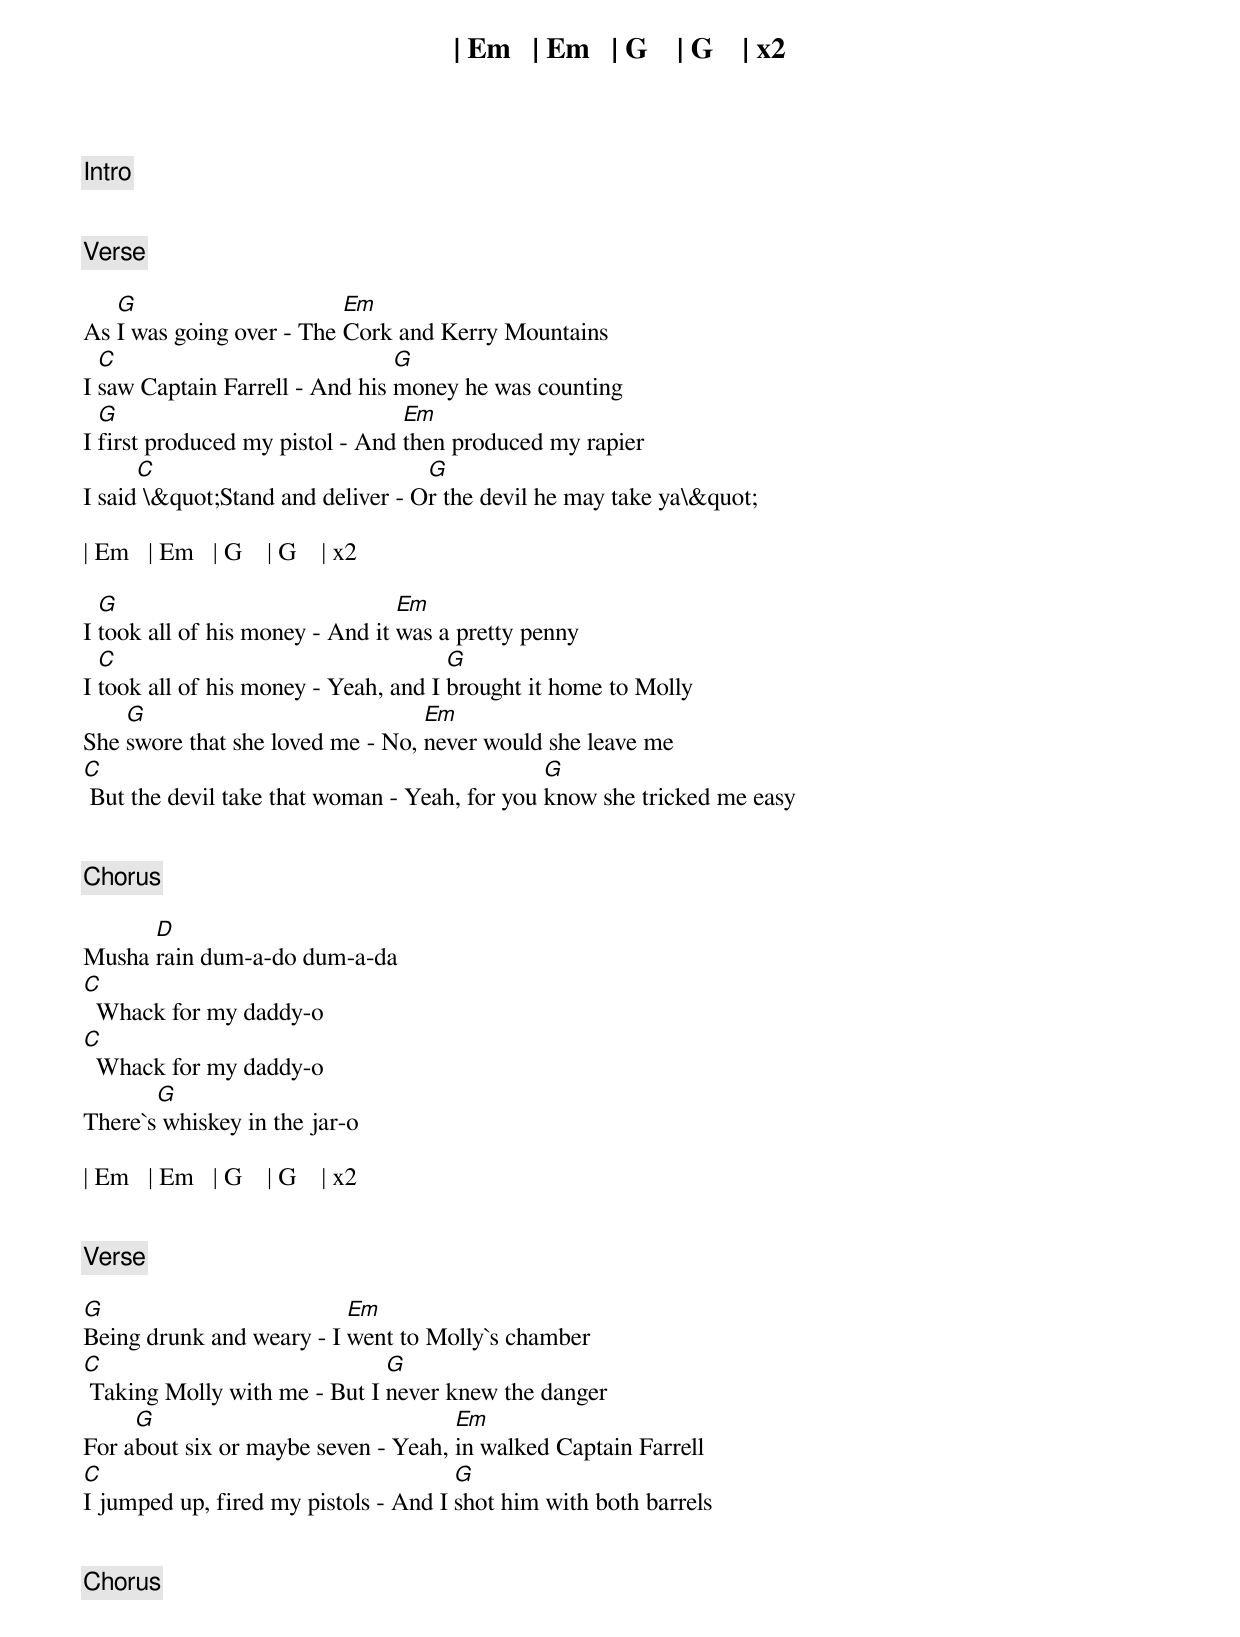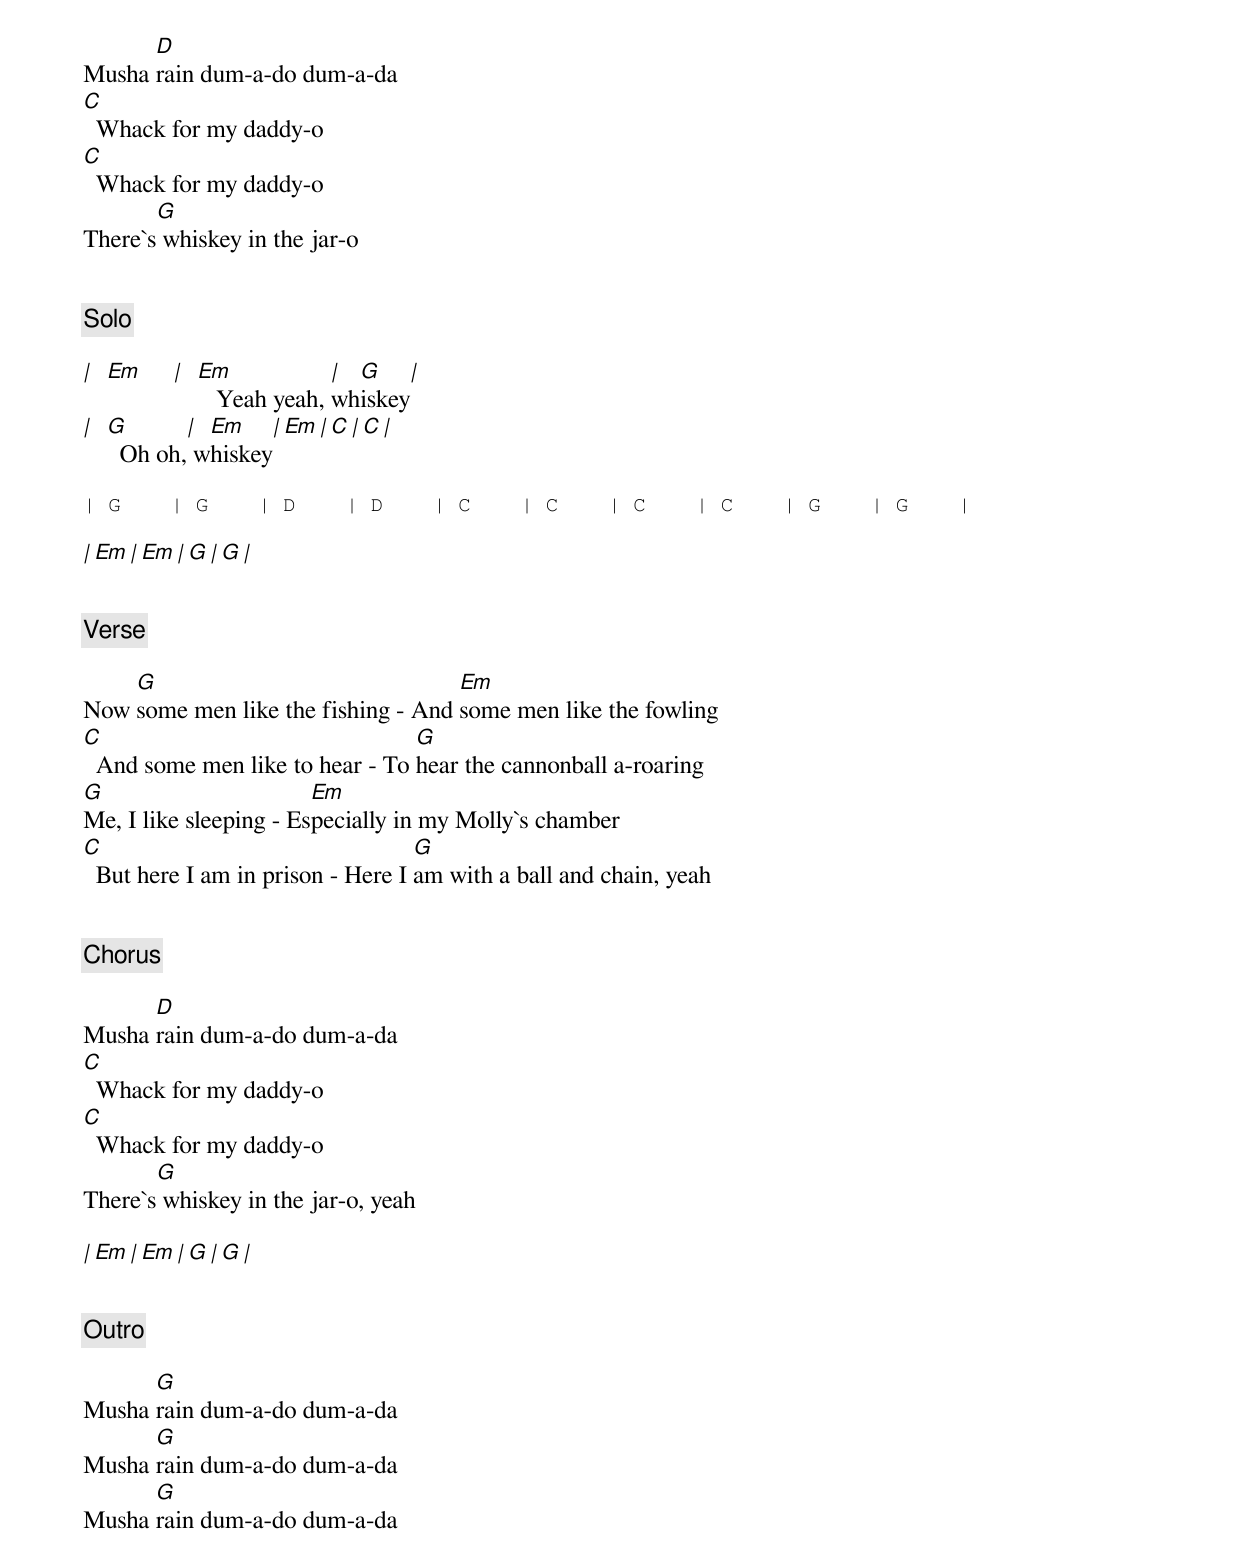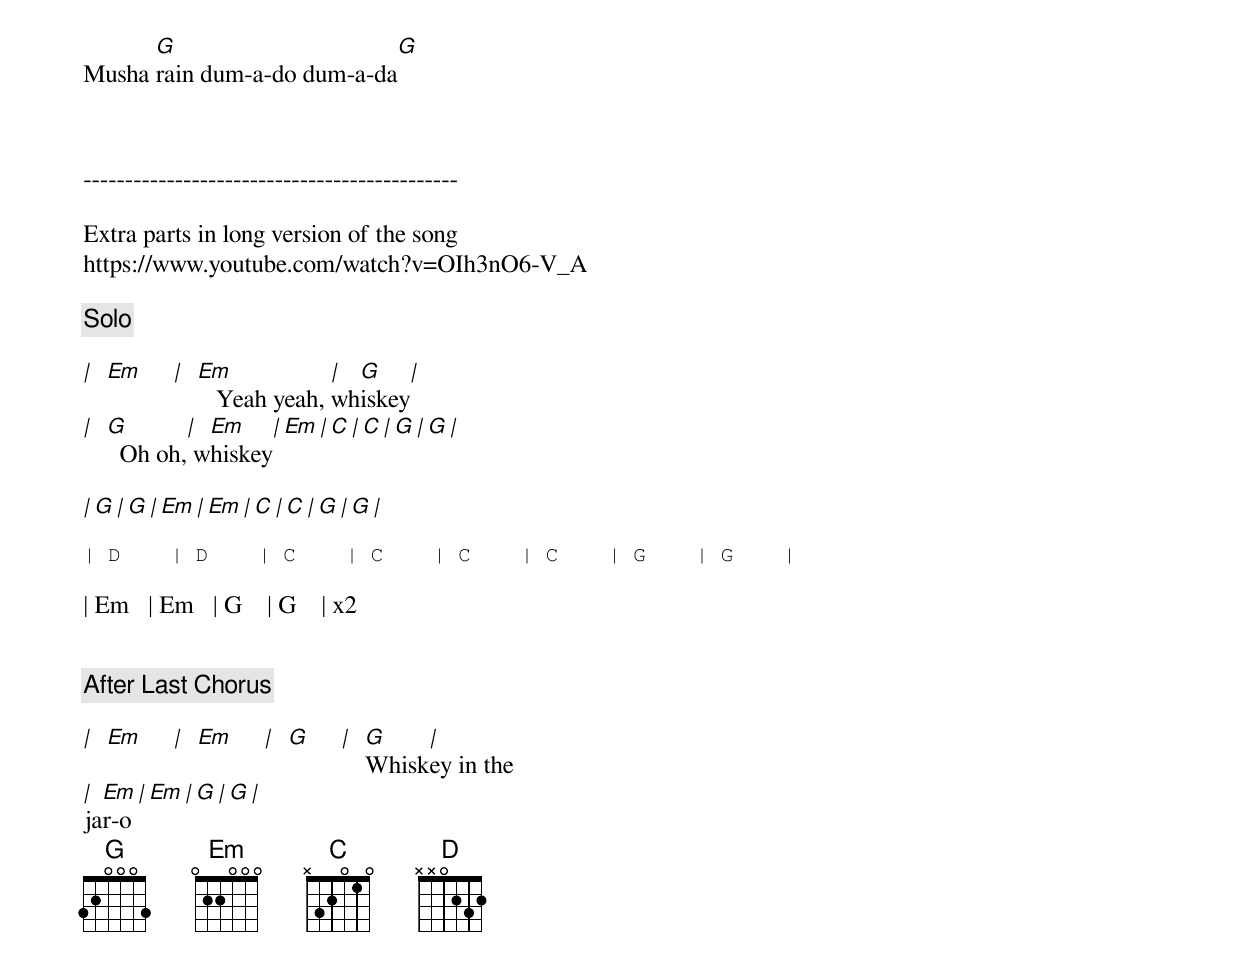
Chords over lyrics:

[Intro]

| Em   | Em   | G    | G    | x2


[Verse]

   G                      Em
As I was going over - The Cork and Kerry Mountains
  C                             G
I saw Captain Farrell - And his money he was counting
  G                              Em
I first produced my pistol - And then produced my rapier
      C                            G
I said \&quot;Stand and deliver - Or the devil he may take ya\&quot;

| Em   | Em   | G    | G    | x2

  G                              Em
I took all of his money - And it was a pretty penny
  C                                   G
I took all of his money - Yeah, and I brought it home to Molly
    G                             Em
She swore that she loved me - No, never would she leave me
C                                              G
 But the devil take that woman - Yeah, for you know she tricked me easy


[Chorus]

      D
Musha rain dum-a-do dum-a-da
C
  Whack for my daddy-o
C
  Whack for my daddy-o
       G
There`s whiskey in the jar-o

| Em   | Em   | G    | G    | x2


[Verse]

G                         Em
Being drunk and weary - I went to Molly`s chamber
C                             G
 Taking Molly with me - But I never knew the danger
     G                               Em
For about six or maybe seven - Yeah, in walked Captain Farrell
C                                     G
I jumped up, fired my pistols - And I shot him with both barrels


[Chorus]

      D
Musha rain dum-a-do dum-a-da
C
  Whack for my daddy-o
C
  Whack for my daddy-o
       G
There`s whiskey in the jar-o


[Solo]

| Em   | Em            | G     |
            Yeah yeah, whiskey
| G       | Em     | Em   | C    | C    |
    Oh oh, whiskey

| G    | G    | D    | D    | C    | C    | C    | C    | G    | G    |

| Em   | Em   | G    | G    |


[Verse]

    G                               Em
Now some men like the fishing - And some men like the fowling
C                                G
  And some men like to hear - To hear the cannonball a-roaring
G                       Em
Me, I like sleeping - Especially in my Molly`s chamber
C                                  G
  But here I am in prison - Here I am with a ball and chain, yeah


[Chorus]

      D
Musha rain dum-a-do dum-a-da
C
  Whack for my daddy-o
C
  Whack for my daddy-o
       G
There`s whiskey in the jar-o, yeah

| Em   | Em   | G    | G    |


[Outro]

      G
Musha rain dum-a-do dum-a-da
      G
Musha rain dum-a-do dum-a-da
      G
Musha rain dum-a-do dum-a-da
      G                       G
Musha rain dum-a-do dum-a-da



---------------------------------------------

Extra parts in long version of the song
https://www.youtube.com/watch?v=OIh3nO6-V_A

[Solo]

| Em   | Em            | G     |
            Yeah yeah, whiskey
| G       | Em     | Em   | C    | C    | G    | G    |
    Oh oh, whiskey

| G    | G    | Em  | Em    | C    | C    | G    | G    |

| D    | D    | C    | C    | C    | C    | G    | G    |

| Em   | Em   | G    | G    | x2


[After Last Chorus]

| Em   | Em   | G    | G    |
                       Whiskey in the
| Em   | Em   | G    | G    |
jar-o
